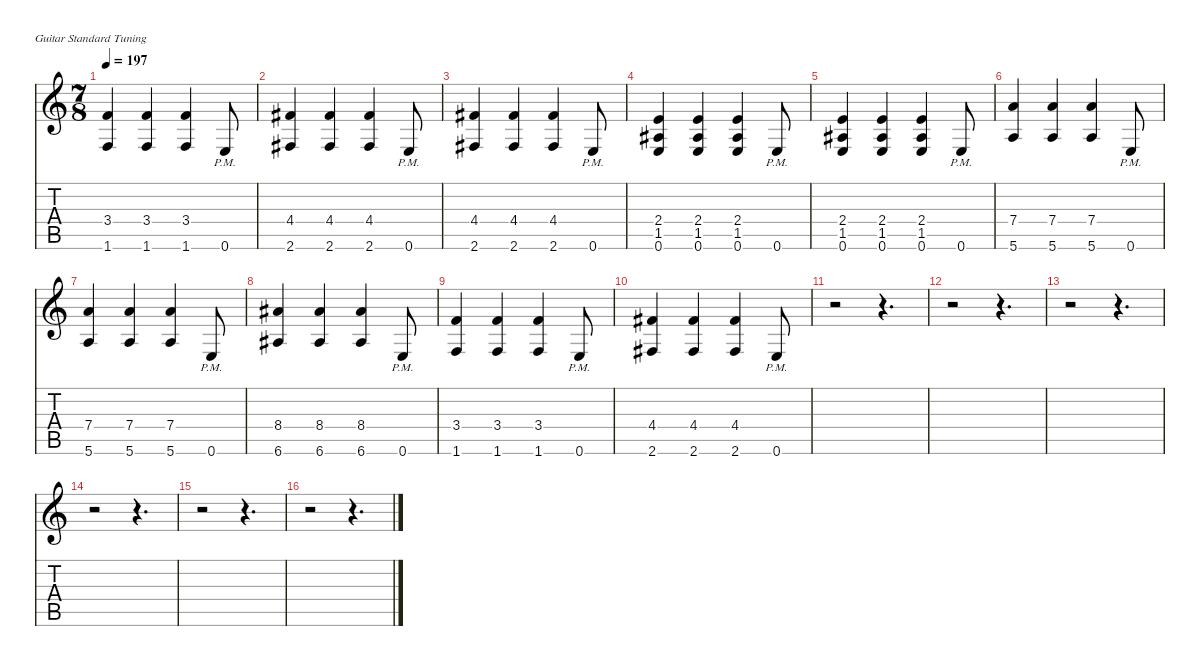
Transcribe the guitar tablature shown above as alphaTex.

\defaultSystemsLayout 4
\hideDynamics
\bracketExtendMode nobrackets
\singleTrackTrackNamePolicy hidden
\multiTrackTrackNamePolicy hidden
\firstSystemTrackNameMode fullname
\firstSystemTrackNameOrientation horizontal
\otherSystemsTrackNameOrientation horizontal
\track ("Guitar 2" "s.guit.") {defaultSystemsLayout 8 instrument acousticguitarsteel}
\staff {score tabs}
\tuning (E4 B3 G3 D3 A2 E2)
\ts (7 8)
\tempo 197
\clef g2
\ks c
(3.4 1.6).4{dy f beam Up} (3.4 1.6).4{beam Up} (3.4 1.6).4{beam Up} 0.6{pm}.8{beam Up} |
(4.4{acc #} 2.6{acc #}).4{beam Up} (4.4{acc #} 2.6{acc #}).4{beam Up} (4.4{acc #} 2.6{acc #}).4{beam Up} 0.6{pm}.8{beam Up} |
(4.4{acc #} 2.6{acc #}).4{beam Up} (4.4{acc #} 2.6{acc #}).4{beam Up} (4.4{acc #} 2.6{acc #}).4{beam Up} 0.6{pm}.8{beam Up} |
(2.4 1.5{acc #} 0.6).4{beam Up} (2.4 1.5{acc #} 0.6).4{beam Up} (2.4 1.5{acc #} 0.6).4{beam Up} 0.6{pm}.8{beam Up} |
(2.4 1.5{acc #} 0.6).4{beam Up} (2.4 1.5{acc #} 0.6).4{beam Up} (2.4 1.5{acc #} 0.6).4{beam Up} 0.6{pm}.8{beam Up} |
(7.4 5.6).4{beam Up} (7.4 5.6).4{beam Up} (7.4 5.6).4{beam Up} 0.6{pm}.8{beam Up} |
(7.4 5.6).4{beam Up} (7.4 5.6).4{beam Up} (7.4 5.6).4{beam Up} 0.6{pm}.8{beam Up} |
(8.4{acc #} 6.6{acc #}).4{beam Up} (8.4{acc #} 6.6{acc #}).4{beam Up} (8.4{acc #} 6.6{acc #}).4{beam Up} 0.6{pm}.8{beam Up} |
(3.4 1.6).4{beam Up} (3.4 1.6).4{beam Up} (3.4 1.6).4{beam Up} 0.6{pm}.8{beam Up} |
(4.4{acc #} 2.6{acc #}).4{beam Up} (4.4{acc #} 2.6{acc #}).4{beam Up} (4.4{acc #} 2.6{acc #}).4{beam Up} 0.6{pm}.8{beam Up} |
r.2{beam Down} r.4{d beam Down} |
r.2{beam Down} r.4{d beam Down} |
r.2{beam Down} r.4{d beam Down} |
r.2{beam Down} r.4{d beam Down} |
r.2{beam Down} r.4{d beam Down} |
r.2{beam Down} r.4{d beam Down}
